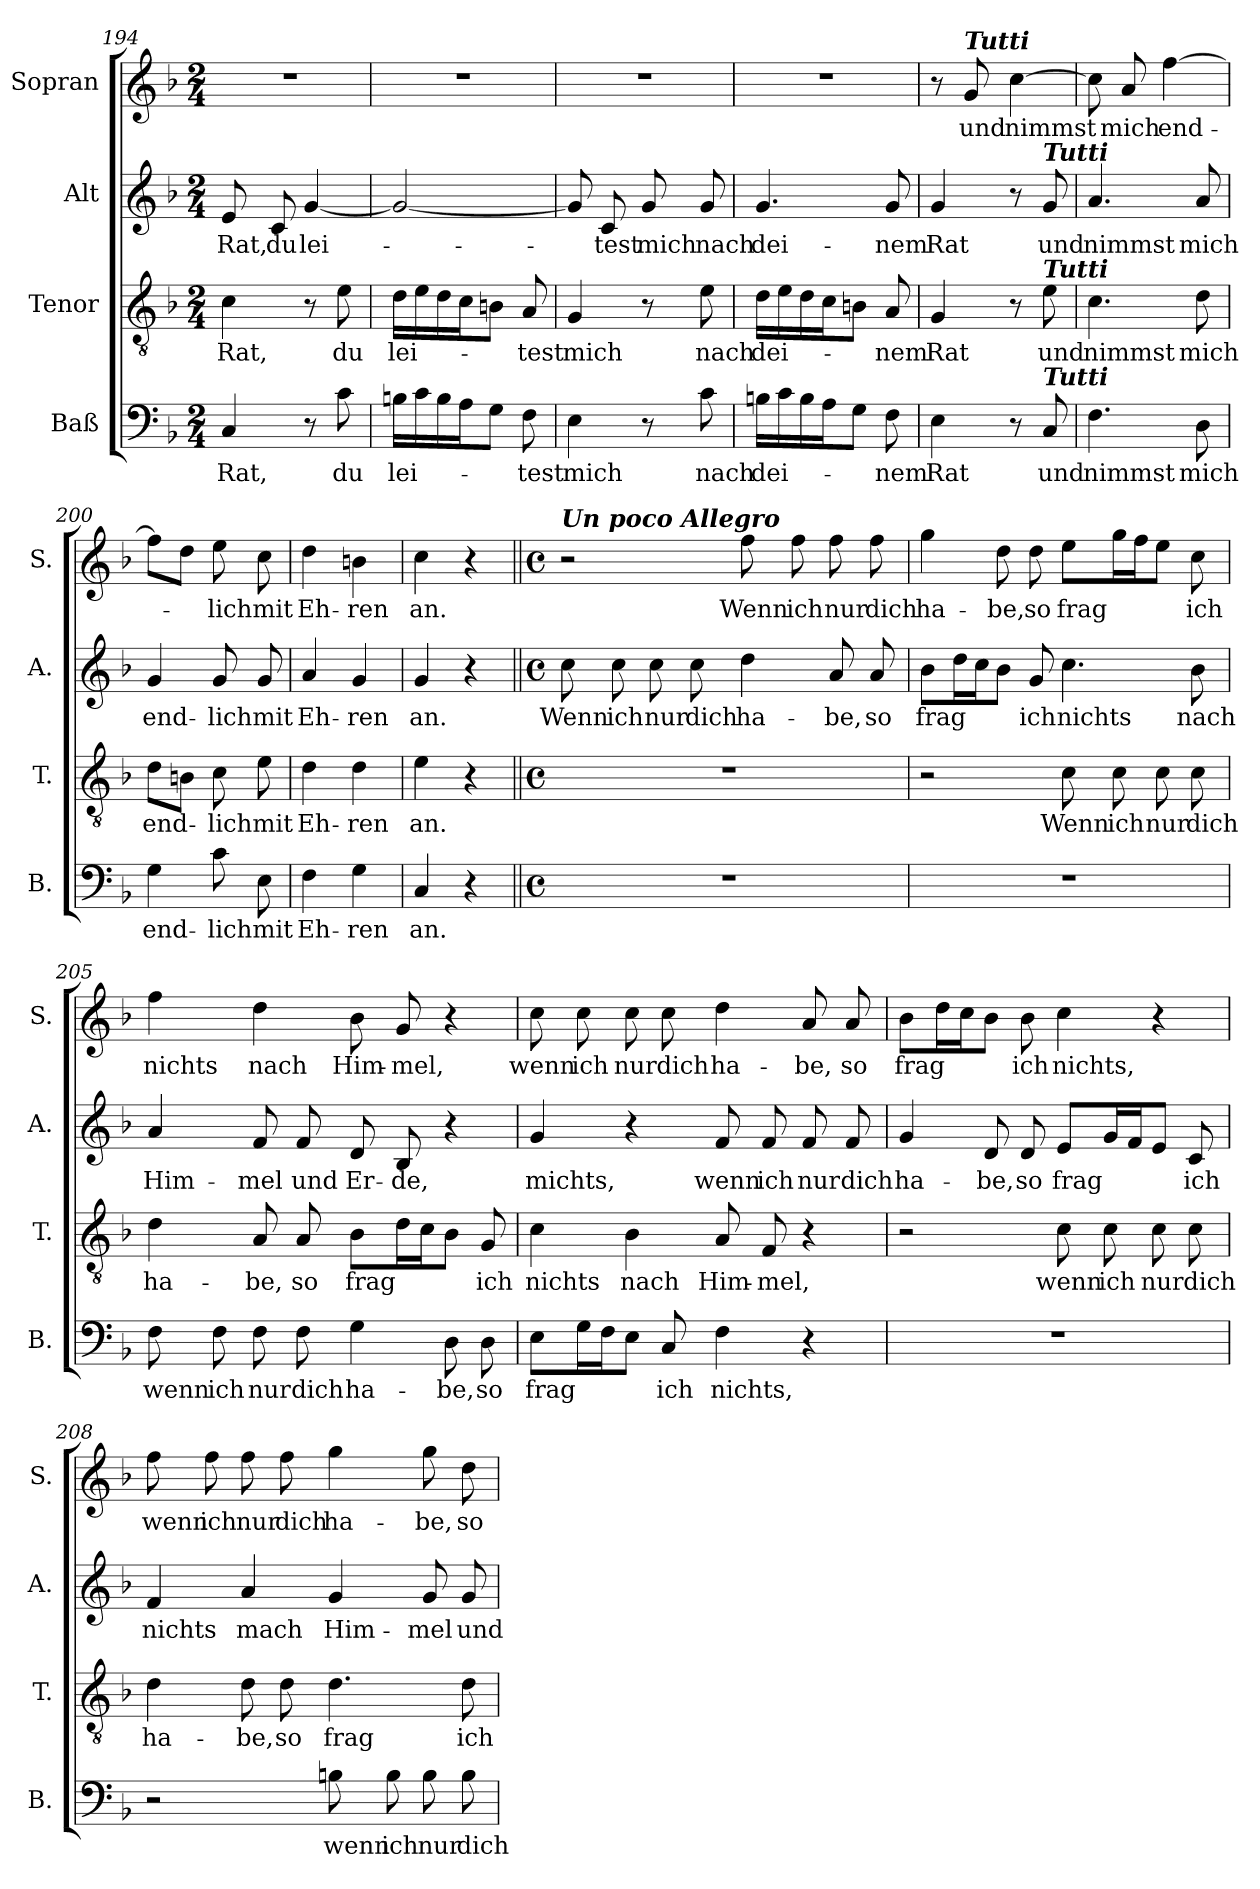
**kern	**text	**kern	**text	**kern	**text	**kern	**text
*part4	*part4	*part3	*part3	*part2	*part2	*part1	*part1
*staff4	*staff4	*staff3	*staff3	*staff2	*staff2	*staff1	*staff1
*I"Baß	*	*I"Tenor	*	*I"Alt	*	*I"Sopran	*
*I'B.	*	*I'T.	*	*I'A.	*	*I'S.	*
!!LO:PB:g=z
*clefF4	*	*clefGv2	*	*clefG2	*	*clefG2	*
*k[b-]	*	*k[b-]	*	*k[b-]	*	*k[b-]	*
*F:	*	*F:	*	*F:	*	*F:	*
*M2/4	*	*M2/4	*	*M2/4	*	*M2/4	*
=194	=194	=194	=194	=194	=194	=194	=194
!	!LO:LY:b	!	!LO:LY:b	!	!LO:LY:b	!	!
4C/	Rat,	4c\	Rat,	8e/	Rat,	2r	.
!	!	!	!	!	!LO:LY:b	!	!
.	.	.	.	8c/	du	.	.
!	!	!	!	!	!LO:LY:b	!	!
8r	.	8r	.	[4g/	lei-	.	.
!	!LO:LY:b	!	!LO:LY:b	!	!	!	!
8c\	du	8e\	du	.	.	.	.
=195	=195	=195	=195	=195	=195	=195	=195
!	!LO:LY:b	!	!LO:LY:b	!	!	!	!
16Bn\LL	lei-	16d\LL	lei-	2g/_	.	2r	.
16c\	.	16e\	.	.	.	.	.
16B\	.	16d\	.	.	.	.	.
16A\J	.	16c\J	.	.	.	.	.
8G\J	.	8Bn\J	.	.	.	.	.
!	!LO:LY:b	!	!LO:LY:b	!	!	!	!
8F\	-test	8A/	-test	.	.	.	.
=196	=196	=196	=196	=196	=196	=196	=196
!	!LO:LY:b	!	!LO:LY:b	!	!	!	!
4E\	mich	4G/	mich	8g/]	.	2r	.
!	!	!	!	!	!LO:LY:b	!	!
.	.	.	.	8c/	-test	.	.
!	!	!	!	!	!LO:LY:b	!	!
8r	.	8r	.	8g/	mich	.	.
!	!LO:LY:b	!	!LO:LY:b	!	!LO:LY:b	!	!
8c\	nach	8e\	nach	8g/	nach	.	.
=197	=197	=197	=197	=197	=197	=197	=197
!	!LO:LY:b	!	!LO:LY:b	!	!LO:LY:b	!	!
16Bn\LL	dei-	16d\LL	dei-	4.g/	dei-	2r	.
16c\	.	16e\	.	.	.	.	.
16B\	.	16d\	.	.	.	.	.
16A\J	.	16c\J	.	.	.	.	.
8G\J	.	8Bn\J	.	.	.	.	.
!	!LO:LY:b	!	!LO:LY:b	!	!LO:LY:b	!	!
8F\	-nem	8A/	-nem	8g/	-nem	.	.
=198	=198	=198	=198	=198	=198	=198	=198
!	!LO:LY:b	!	!LO:LY:b	!	!LO:LY:b	!	!
4E\	Rat	4G/	Rat	4g/	Rat	8r	.
!	!	!	!	!	!	!LO:TX:a:Bi:t=Tutti	!
!	!	!	!	!	!	!	!LO:LY:b
.	.	.	.	.	.	8g/	und
!	!	!	!	!	!	!	!LO:LY:b
8r	.	8r	.	8r	.	[4cc\	nimmst
!	!	!	!	!LO:TX:a:Bi:t=Tutti	!	!	!
!	!	!LO:TX:a:Bi:t=Tutti	!	!	!	!	!
!LO:TX:a:Bi:t=Tutti	!	!	!	!	!	!	!
!	!LO:LY:b	!	!LO:LY:b	!	!LO:LY:b	!	!
8C/	und	8e\	und	8g/	und	.	.
!!LO:LB:g=z
=199	=199	=199	=199	=199	=199	=199	=199
!	!LO:LY:b	!	!LO:LY:b	!	!LO:LY:b	!	!
4.F\	nimmst	4.c\	nimmst	4.a/	nimmst	8cc\]	.
!	!	!	!	!	!	!	!LO:LY:b
.	.	.	.	.	.	8a/	mich
!	!	!	!	!	!	!	!LO:LY:b
.	.	.	.	.	.	[4ff\	end-
!	!LO:LY:b	!	!LO:LY:b	!	!LO:LY:b	!	!
8D\	mich	8d\	mich	8a/	mich	.	.
=200	=200	=200	=200	=200	=200	=200	=200
!	!LO:LY:b	!	!LO:LY:b	!	!LO:LY:b	!	!
4G\	end-	8d\L	end-	4g/	end-	8ff\L]	.
.	.	8Bn\J	.	.	.	8dd\J	.
!	!LO:LY:b	!	!LO:LY:b	!	!LO:LY:b	!	!LO:LY:b
8c\	-lich	8c\	-lich	8g/	-lich	8ee\	-lich
!	!LO:LY:b	!	!LO:LY:b	!	!LO:LY:b	!	!LO:LY:b
8E\	mit	8e\	mit	8g/	mit	8cc\	mit
=201	=201	=201	=201	=201	=201	=201	=201
!	!LO:LY:b	!	!LO:LY:b	!	!LO:LY:b	!	!LO:LY:b
4F\	Eh-	4d\	Eh-	4a/	Eh-	4dd\	Eh-
!	!LO:LY:b	!	!LO:LY:b	!	!LO:LY:b	!	!LO:LY:b
4G\	-ren	4d\	-ren	4g/	-ren	4bn\	-ren
=202	=202	=202	=202	=202	=202	=202	=202
!	!LO:LY:b	!	!LO:LY:b	!	!LO:LY:b	!	!LO:LY:b
4C/	an.	4e\	an.	4g/	an.	4cc\	an.
4r	.	4r	.	4r	.	4r	.
=203||	=203||	=203||	=203||	=203||	=203||	=203||	=203||
*M4/4	*	*M4/4	*	*M4/4	*	*M4/4	*
*met(c)	*	*met(c)	*	*met(c)	*	*met(c)	*
!	!	!	!	!	!	!LO:TX:a:Bi:t=Un poco Allegro	!
!	!	!	!	!	!LO:LY:b	!	!
1r	.	1r	.	8cc\	Wenn	2r	.
!	!	!	!	!	!LO:LY:b	!	!
.	.	.	.	8cc\	ich	.	.
!	!	!	!	!	!LO:LY:b	!	!
.	.	.	.	8cc\	nur	.	.
!	!	!	!	!	!LO:LY:b	!	!
.	.	.	.	8cc\	dich	.	.
!	!	!	!	!	!LO:LY:b	!	!LO:LY:b
.	.	.	.	4dd\	ha-	8ff\	Wenn
!	!	!	!	!	!	!	!LO:LY:b
.	.	.	.	.	.	8ff\	ich
!	!	!	!	!	!LO:LY:b	!	!LO:LY:b
.	.	.	.	8a/	-be,	8ff\	nur
!	!	!	!	!	!LO:LY:b	!	!LO:LY:b
.	.	.	.	8a/	so	8ff\	dich
!!LO:LB:g=z
=204	=204	=204	=204	=204	=204	=204	=204
!	!	!	!	!	!LO:LY:b	!	!LO:LY:b
1r	.	2r	.	8b-\L	frag	4gg\	ha-
.	.	.	.	16dd\L	.	.	.
.	.	.	.	16cc\J	.	.	.
!	!	!	!	!	!	!	!LO:LY:b
.	.	.	.	8b-\J	.	8dd\	-be,
!	!	!	!	!	!LO:LY:b	!	!LO:LY:b
.	.	.	.	8g/	ich	8dd\	so
!	!	!	!LO:LY:b	!	!LO:LY:b	!	!LO:LY:b
.	.	8c\	Wenn	4.cc\	nichts	8ee\L	frag
!	!	!	!LO:LY:b	!	!	!	!
.	.	8c\	ich	.	.	16gg\L	.
.	.	.	.	.	.	16ff\J	.
!	!	!	!LO:LY:b	!	!	!	!
.	.	8c\	nur	.	.	8ee\J	.
!	!	!	!LO:LY:b	!	!LO:LY:b	!	!LO:LY:b
.	.	8c\	dich	8b-\	nach	8cc\	ich
=205	=205	=205	=205	=205	=205	=205	=205
!	!LO:LY:b	!	!LO:LY:b	!	!LO:LY:b	!	!LO:LY:b
8F\	wenn	4d\	ha-	4a/	Him-	4ff\	nichts
!	!LO:LY:b	!	!	!	!	!	!
8F\	ich	.	.	.	.	.	.
!	!LO:LY:b	!	!LO:LY:b	!	!LO:LY:b	!	!LO:LY:b
8F\	nur	8A/	-be,	8f/	-mel	4dd\	nach
!	!LO:LY:b	!	!LO:LY:b	!	!LO:LY:b	!	!
8F\	dich	8A/	so	8f/	und	.	.
!	!LO:LY:b	!	!LO:LY:b	!	!LO:LY:b	!	!LO:LY:b
4G\	ha-	8B-\L	frag	8d/	Er-	8b-\	Him-
!	!	!	!	!	!LO:LY:b	!	!LO:LY:b
.	.	16d\L	.	8B-/	-de,	8g/	-mel,
.	.	16c\J	.	.	.	.	.
!	!LO:LY:b	!	!	!	!	!	!
8D\	-be,	8B-\J	.	4r	.	4r	.
!	!LO:LY:b	!	!LO:LY:b	!	!	!	!
8D\	so	8G/	ich	.	.	.	.
=206	=206	=206	=206	=206	=206	=206	=206
!	!LO:LY:b	!	!LO:LY:b	!	!LO:LY:b	!	!LO:LY:b
8E\L	frag	4c\	nichts	4g/	michts,	8cc\	wenn
!	!	!	!	!	!	!	!LO:LY:b
16G\L	.	.	.	.	.	8cc\	ich
16F\J	.	.	.	.	.	.	.
!	!	!	!LO:LY:b	!	!	!	!LO:LY:b
8E\J	.	4B-\	nach	4r	.	8cc\	nur
!	!LO:LY:b	!	!	!	!	!	!LO:LY:b
8C/	ich	.	.	.	.	8cc\	dich
!	!LO:LY:b	!	!LO:LY:b	!	!LO:LY:b	!	!LO:LY:b
4F\	nichts,	8A/	Him-	8f/	wenn	4dd\	ha-
!	!	!	!LO:LY:b	!	!LO:LY:b	!	!
.	.	8F/	-mel,	8f/	ich	.	.
!	!	!	!	!	!LO:LY:b	!	!LO:LY:b
4r	.	4r	.	8f/	nur	8a/	-be,
!	!	!	!	!	!LO:LY:b	!	!LO:LY:b
.	.	.	.	8f/	dich	8a/	so
!!LO:PB:g=z
=207	=207	=207	=207	=207	=207	=207	=207
!	!	!	!	!	!LO:LY:b	!	!LO:LY:b
1r	.	2r	.	4g/	ha-	8b-\L	frag
.	.	.	.	.	.	16dd\L	.
.	.	.	.	.	.	16cc\J	.
!	!	!	!	!	!LO:LY:b	!	!
.	.	.	.	8d/	-be,	8b-\J	.
!	!	!	!	!	!LO:LY:b	!	!LO:LY:b
.	.	.	.	8d/	so	8b-\	ich
!	!	!	!LO:LY:b	!	!LO:LY:b	!	!LO:LY:b
.	.	8c\	wenn	8e/L	frag	4cc\	nichts,
!	!	!	!LO:LY:b	!	!	!	!
.	.	8c\	ich	16g/L	.	.	.
.	.	.	.	16f/J	.	.	.
!	!	!	!LO:LY:b	!	!	!	!
.	.	8c\	nur	8e/J	.	4r	.
!	!	!	!LO:LY:b	!	!LO:LY:b	!	!
.	.	8c\	dich	8c/	ich	.	.
=208	=208	=208	=208	=208	=208	=208	=208
!	!	!	!LO:LY:b	!	!LO:LY:b	!	!LO:LY:b
2r	.	4d\	ha-	4f/	nichts	8ff\	wenn
!	!	!	!	!	!	!	!LO:LY:b
.	.	.	.	.	.	8ff\	ich
!	!	!	!LO:LY:b	!	!LO:LY:b	!	!LO:LY:b
.	.	8d\	-be,	4a/	mach	8ff\	nur
!	!	!	!LO:LY:b	!	!	!	!LO:LY:b
.	.	8d\	so	.	.	8ff\	dich
!	!LO:LY:b	!	!LO:LY:b	!	!LO:LY:b	!	!LO:LY:b
8Bn\	wenn	4.d\	frag	4g/	Him-	4gg\	ha-
!	!LO:LY:b	!	!	!	!	!	!
8B\	ich	.	.	.	.	.	.
!	!LO:LY:b	!	!	!	!LO:LY:b	!	!LO:LY:b
8B\	nur	.	.	8g/	-mel	8gg\	-be,
!	!LO:LY:b	!	!LO:LY:b	!	!LO:LY:b	!	!LO:LY:b
8B\	dich	8d\	ich	8g/	und	8dd\	so
=	=	=	=	=	=	=	=
*-	*-	*-	*-	*-	*-	*-	*-
